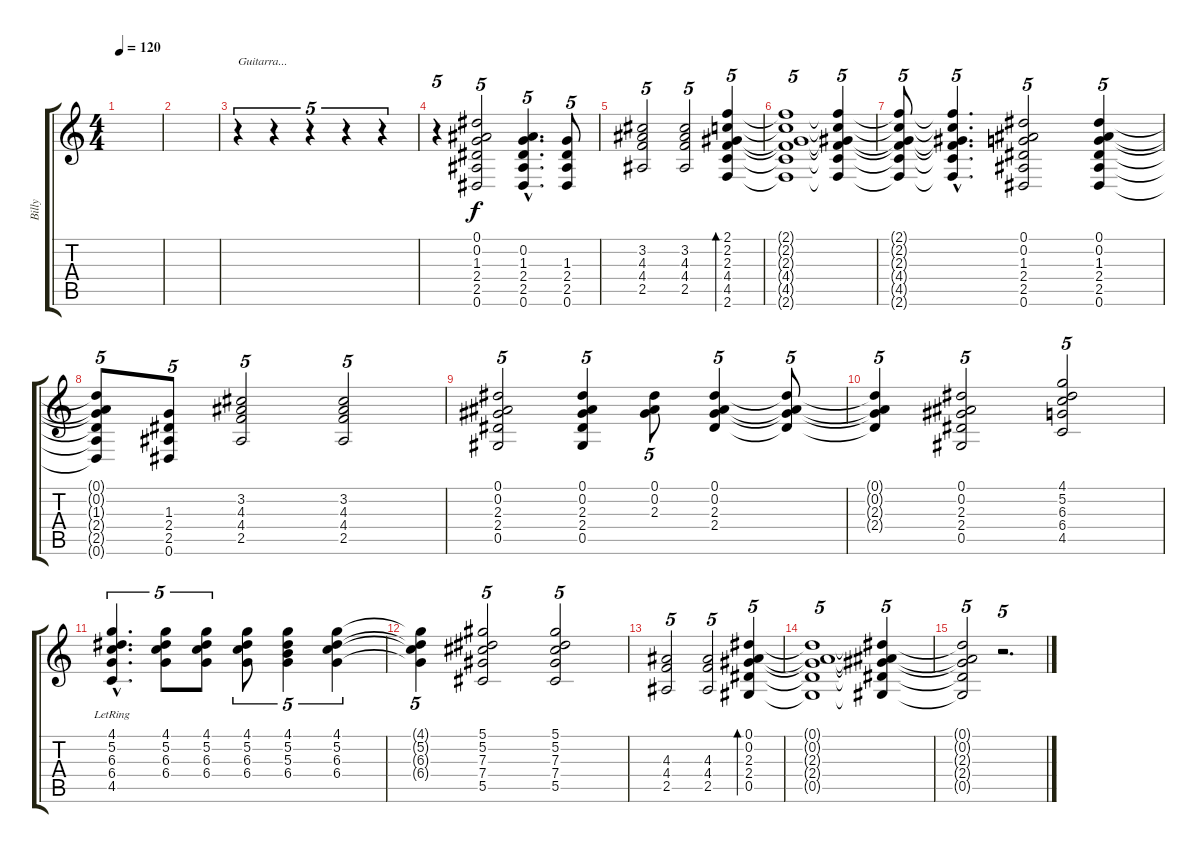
\track ("Billy" "Billy") {instrument overdrivenguitar}
\staff {score tabs}
\tuning (Eb4 Bb3 Gb3 Db3 Ab2 Eb2) {hide}
\ts (4 4)
\tempo 120
\clef g2
\ks c
|
|
r.4{tu (5 4) txt "Guitarra..."} r.4{tu (5 4)} r.4{tu (5 4)} r.4{tu (5 4)} r.4{tu (5 4)} |
r.4{tu (5 4)} (0.1 0.2 1.3 2.4 2.5 0.6).2{tu (5 4)} (0.2{hac} 1.3{hac} 2.4{hac} 2.5{hac} 0.6{hac}).4{d tu (5 4)} (1.3 2.4 2.5 0.6).8{tu (5 4)} |
(3.2 4.3 4.4 2.5).2{tu (5 4)} (3.2 4.3 4.4 2.5).2{tu (5 4)} (2.1 2.2 2.3 4.4 4.5 2.6).4{tu (5 4) bd 120} |
(2.1{t} 2.2{t} 2.3{t} 4.4{t} 4.5{t} 2.6{t}).1{tu (5 4) volume 5} (2.1{t} 2.2{t} 2.3{t} 4.4{t} 4.5{t} 2.6{t}).4{tu (5 4)} |
(2.1{t} 2.2{t} 2.3{t} 4.4{t} 4.5{t} 2.6{t}).8{tu (5 4) volume 3} (2.1{hac t} 2.2{hac t} 2.3{hac t} 4.4{hac t} 4.5{hac t} 2.6{hac t}).4{d tu (5 4)} (0.1 0.2 1.3 2.4 2.5 0.6).2{tu (5 4) volume 7} (0.1 0.2 1.3 2.4 2.5 0.6).4{tu (5 4)} |
(0.1{t} 0.2{t} 1.3{t} 2.4{t} 2.5{t} 0.6{t}).8{tu (5 4)} (1.3 2.4 2.5 0.6).8{tu (5 4)} (3.2 4.3 4.4 2.5).2{tu (5 4)} (3.2 4.3 4.4 2.5).2{tu (5 4)} |
(0.1 0.2 2.3 2.4 0.5).2{tu (5 4)} (0.1 0.2 2.3 2.4 0.5).4{tu (5 4)} (0.1 0.2 2.3).8{tu (5 4)} (0.1 0.2 2.3 2.4).4{tu (5 4)} (0.1{t} 0.2{t} 2.3{t} 2.4{t}).8{tu (5 4)} |
(0.1{t} 0.2{t} 2.3{t} 2.4{t}).4{tu (5 4)} (0.1 0.2 2.3 2.4 0.5).2{tu (5 4)} (4.1 5.2 6.3 6.4 4.5).2{tu (5 4)} |
(4.1{hac} 5.2{hac} 6.3{hac} 6.4{hac} 4.5{hac lr}).4{d tu (5 4)} (4.1 5.2 6.3 6.4).8{tu (5 4)} (4.1 5.2 6.3 6.4).8{tu (5 4)} (4.1 5.2 6.3 6.4).8{tu (5 4)} (4.1 5.2 5.3 6.4).4{tu (5 4)} (4.1 5.2 6.3 6.4).4{tu (5 4)} |
(4.1{t} 5.2{t} 6.3{t} 6.4{t}).4{tu (5 4)} (5.1 5.2 7.3 7.4 5.5).2{tu (5 4)} (5.1 5.2 7.3 7.4 5.5).2{tu (5 4)} |
(4.3 4.4 2.5).2{tu (5 4)} (4.3 4.4 2.5).2{tu (5 4)} (0.1 0.2 2.3 2.4 0.5).4{tu (5 4) bd 240} |
(0.1{t} 0.2{t} 2.3{t} 2.4{t} 0.5{t}).1{tu (5 4)} (0.1{t} 0.2{t} 2.3{t} 2.4{t} 0.5{t}).4{tu (5 4) volume 5} |
(0.1{t} 0.2{t} 2.3{t} 2.4{t} 0.5{t}).2{tu (5 4)} r.2{d tu (5 4)}
